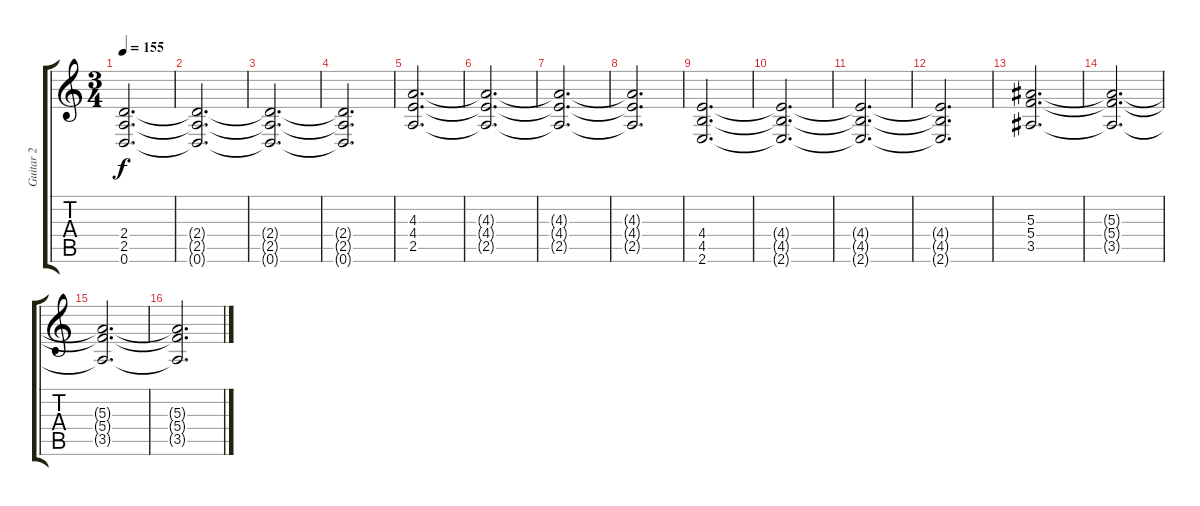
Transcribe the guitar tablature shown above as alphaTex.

\track ("Guitar 2" "Guitar 2") {instrument distortionguitar}
\staff {score tabs}
\tuning (D4 A3 F3 C3 G2 D2) {hide}
\ts (3 4)
\tempo 155
\clef g2
\ks c
(2.4 2.5 0.6).2{d dy f instrument distortionguitar} |
(2.4{t} 2.5{t} 0.6{t}).2{d} |
(2.4{t} 2.5{t} 0.6{t}).2{d} |
(2.4{t} 2.5{t} 0.6{t}).2{d} |
(4.3 4.4 2.5).2{d} |
(4.3{t} 4.4{t} 2.5{t}).2{d} |
(4.3{t} 4.4{t} 2.5{t}).2{d} |
(4.3{t} 4.4{t} 2.5{t}).2{d} |
(4.4 4.5 2.6).2{d} |
(4.4{t} 4.5{t} 2.6{t}).2{d} |
(4.4{t} 4.5{t} 2.6{t}).2{d} |
(4.4{t} 4.5{t} 2.6{t}).2{d} |
(5.3 5.4 3.5).2{d} |
(5.3{t} 5.4{t} 3.5{t}).2{d} |
(5.3{t} 5.4{t} 3.5{t}).2{d} |
(5.3{t} 5.4{t} 3.5{t}).2{d}
